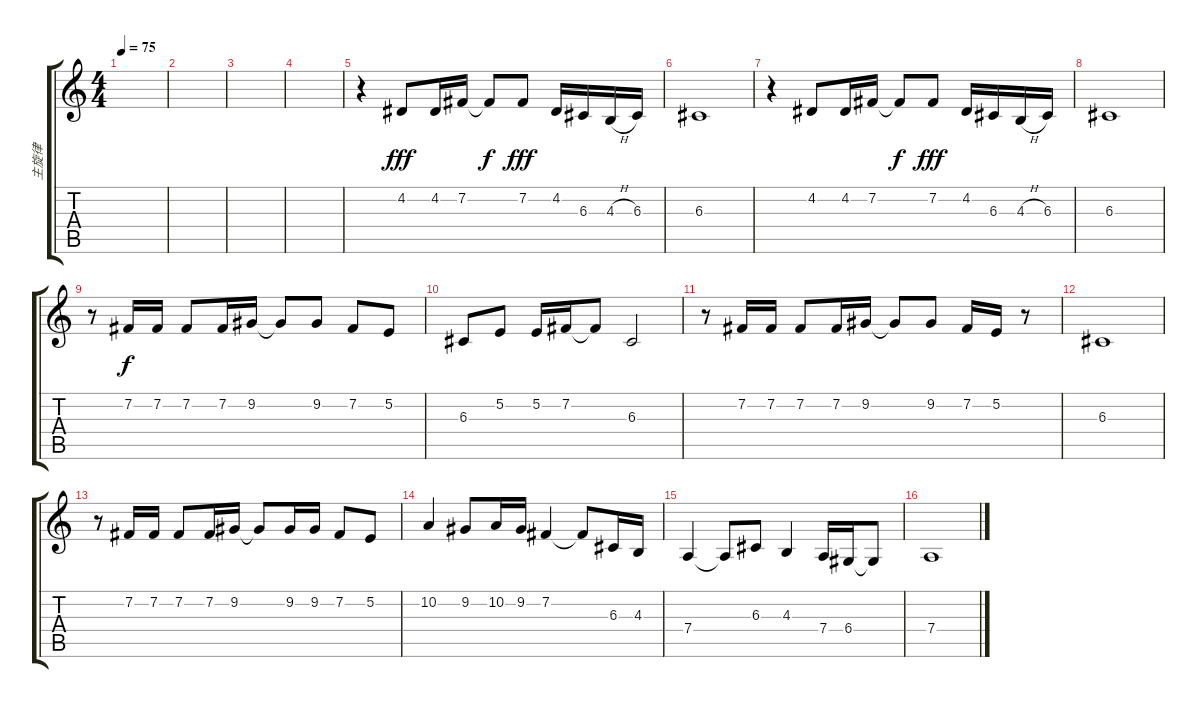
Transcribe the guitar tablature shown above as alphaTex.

\track ("主旋律" "主旋律") {instrument churchorgan}
\staff {score tabs}
\tuning (E4 B3 G3 D3 A2 E2) {hide}
\ts (4 4)
\tempo 75
\clef g2
\ks c
|
|
|
|
r.4 4.2.8{dy fff} 4.2.16 7.2.16 7.2{t}.8{dy f} 7.2.8{dy fff} 4.2.16 6.3.16 4.3{h}.16 6.3.16 |
6.3.1 |
r.4 4.2.8 4.2.16 7.2.16 7.2{t}.8{dy f} 7.2.8{dy fff} 4.2.16 6.3.16 4.3{h}.16 6.3.16 |
6.3.1 |
r.8 7.2.16{dy f} 7.2.16 7.2.8 7.2.16 9.2.16 9.2{t}.8 9.2.8 7.2.8 5.2.8 |
6.3.8 5.2.8 5.2.16 7.2.16 7.2{t}.8 6.3.2 |
r.8 7.2.16 7.2.16 7.2.8 7.2.16 9.2.16 9.2{t}.8 9.2.8 7.2.16 5.2.16 r.8 |
6.3.1 |
r.8 7.2.16 7.2.16 7.2.8 7.2.16 9.2.16 9.2{t}.8 9.2.16 9.2.16 7.2.8 5.2.8 |
10.2.4 9.2.8 10.2.16 9.2.16 7.2.4 7.2{t}.8 6.3.16 4.3.16 |
7.4.4 7.4{t}.8 6.3.8 4.3.4 7.4.16 6.4.16 6.4{t}.8 |
7.4.1
